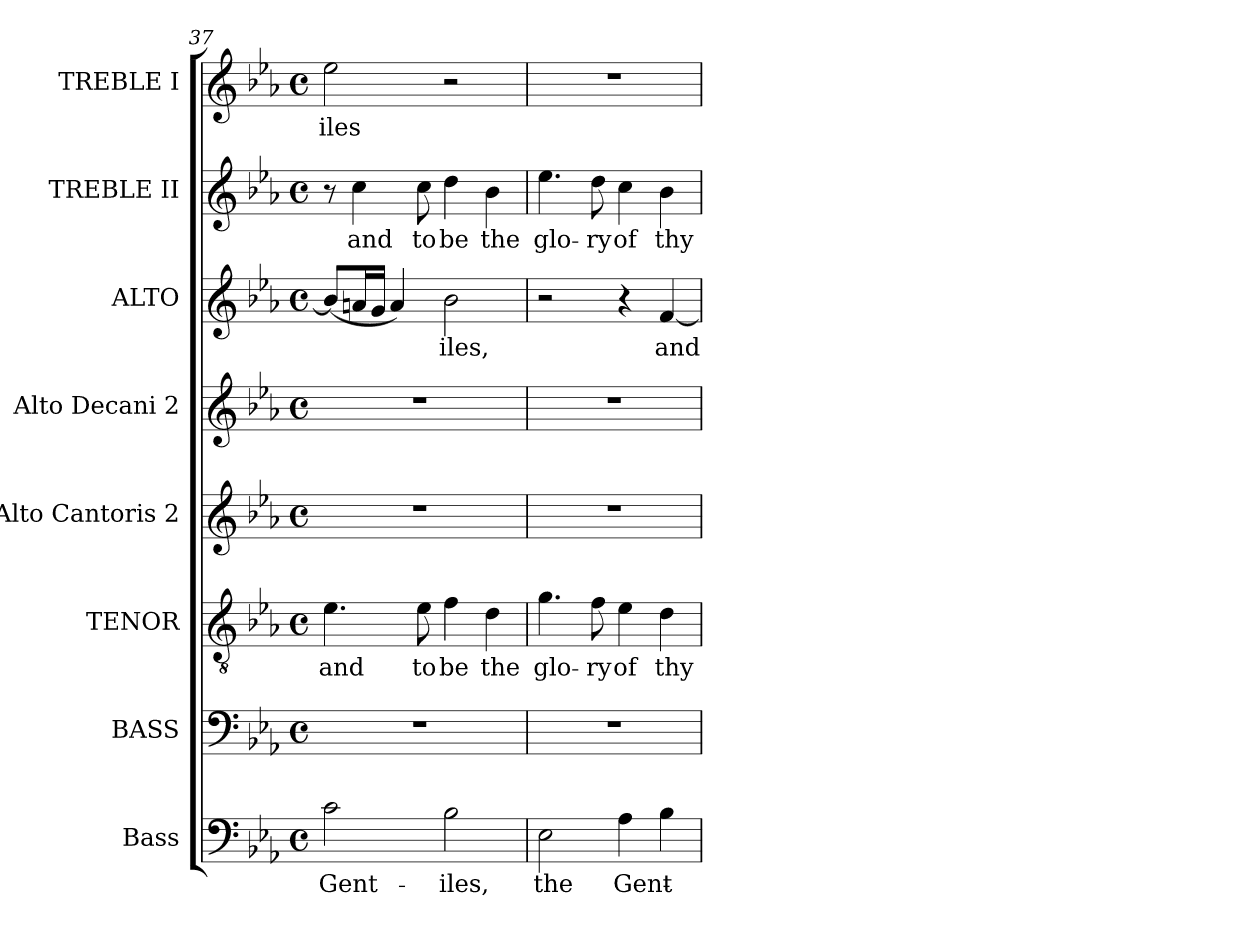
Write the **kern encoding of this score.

**kern	**text	**kern	**kern	**text	**kern	**kern	**kern	**text	**kern	**text	**kern	**text
*part8	*part8	*part7	*part6	*part6	*part5	*part4	*part3	*part3	*part2	*part2	*part1	*part1
*staff8	*staff8	*staff7	*staff6	*staff6	*staff5	*staff4	*staff3	*staff3	*staff2	*staff2	*staff1	*staff1
*I"Bass	*	*I"BASS	*I"TENOR	*	*I"Alto Cantoris 2	*I"Alto Decani 2	*I"ALTO	*	*I"TREBLE II	*	*I"TREBLE I	*
*I'B.	*	*I'B.	*I'T.	*	*I'A.Can.2	*I'A.Dec.2	*	*	*	*	*	*
*clefF4	*	*clefF4	*clefGv2	*	*clefG2	*clefG2	*clefG2	*	*clefG2	*	*clefG2	*
*	*	*	*ITrd7c12	*	*	*	*	*	*	*	*	*
*k[b-e-a-]	*	*k[b-e-a-]	*k[b-e-a-]	*	*k[b-e-a-]	*k[b-e-a-]	*k[b-e-a-]	*	*k[b-e-a-]	*	*k[b-e-a-]	*
*E-:	*	*E-:	*E-:	*	*E-:	*E-:	*E-:	*	*E-:	*	*E-:	*
*M4/4	*	*M4/4	*M4/4	*	*M4/4	*M4/4	*M4/4	*	*M4/4	*	*M4/4	*
*met(c)	*	*met(c)	*met(c)	*	*met(c)	*met(c)	*met(c)	*	*met(c)	*	*met(c)	*
=37	=37	=37	=37	=37	=37	=37	=37	=37	=37	=37	=37	=37
!	!LO:LY:b:color=#000000	!	!	!	!	!	!	!	!	!	!	!
!	!	!	!	!LO:LY:b:color=#000000	!	!	!	!	!	!	!	!
!	!	!	!	!	!	!	!	!	!	!	!	!LO:LY:b:color=#000000
2ci\	Gent-	1r	4.E-i\	and	1r	1r	(8b-i/L]	.	8r	.	2ee-i\	-iles
!	!	!	!	!	!	!	!	!	!	!LO:LY:b:color=#000000	!	!
.	.	.	.	.	.	.	16ani/L	.	4cci\	and	.	.
.	.	.	.	.	.	.	16gi/JJ	.	.	.	.	.
.	.	.	.	.	.	.	4ai/)	.	.	.	.	.
!	!	!	!	!LO:LY:b:color=#000000	!	!	!	!	!	!	!	!
!	!	!	!	!	!	!	!	!	!	!LO:LY:b:color=#000000	!	!
.	.	.	8E-i\	to	.	.	.	.	8cci\	to	.	.
!	!LO:LY:b:color=#000000	!	!	!	!	!	!	!	!	!	!	!
!	!	!	!	!LO:LY:b:color=#000000	!	!	!	!	!	!	!	!
!	!	!	!	!	!	!	!	!LO:LY:b:color=#000000	!	!	!	!
!	!	!	!	!	!	!	!	!	!	!LO:LY:b:color=#000000	!	!
2B-i\	-iles,	.	4Fi\	be	.	.	2b-i\	-iles,	4ddi\	be	2r	.
!	!	!	!	!LO:LY:b:color=#000000	!	!	!	!	!	!	!	!
!	!	!	!	!	!	!	!	!	!	!LO:LY:b:color=#000000	!	!
.	.	.	4Di\	the	.	.	.	.	4b-i\	the	.	.
=38	=38	=38	=38	=38	=38	=38	=38	=38	=38	=38	=38	=38
!	!LO:LY:b:color=#000000	!	!	!	!	!	!	!	!	!	!	!
!	!	!	!	!LO:LY:b:color=#000000	!	!	!	!	!	!	!	!
!	!	!	!	!	!	!	!	!	!	!LO:LY:b:color=#000000	!	!
2E-i\	the	1r	4.Gi\	glo-	1r	1r	2r	.	4.ee-i\	glo-	1r	.
!	!	!	!	!LO:LY:b:color=#000000	!	!	!	!	!	!	!	!
!	!	!	!	!	!	!	!	!	!	!LO:LY:b:color=#000000	!	!
.	.	.	8Fi\	-ry	.	.	.	.	8ddi\	-ry	.	.
!	!LO:LY:b:color=#000000	!	!	!	!	!	!	!	!	!	!	!
!	!	!	!	!LO:LY:b:color=#000000	!	!	!	!	!	!	!	!
!	!	!	!	!	!	!	!	!	!	!LO:LY:b:color=#000000	!	!
4A-i\	Gent-	.	4E-i\	of	.	.	4r	.	4cci\	of	.	.
!	!	!	!	!LO:LY:b:color=#000000	!	!	!	!	!	!	!	!
!	!	!	!	!	!	!	!	!LO:LY:b:color=#000000	!	!	!	!
!	!	!	!	!	!	!	!	!	!	!LO:LY:b:color=#000000	!	!
4B-i\	.	.	4Di\	thy	.	.	[4fi/	and	4b-i\	thy	.	.
=	=	=	=	=	=	=	=	=	=	=	=	=
*-	*-	*-	*-	*-	*-	*-	*-	*-	*-	*-	*-	*-
